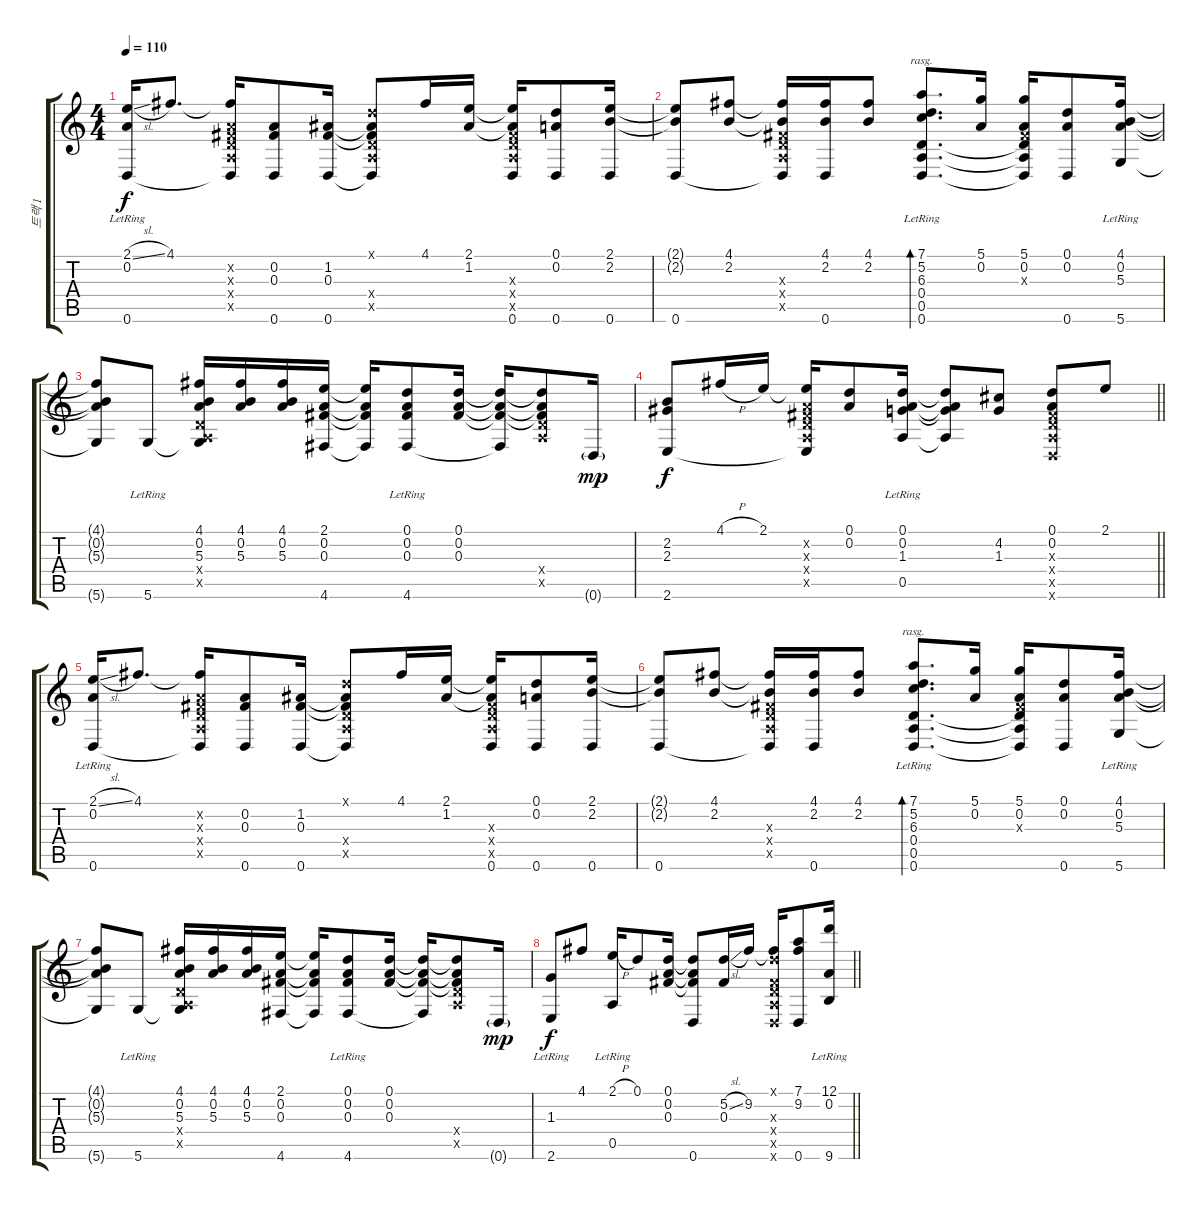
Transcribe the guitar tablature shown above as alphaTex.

\track ("트랙 1" "트랙 1") {instrument acousticguitarsteel}
\staff {score tabs}
\tuning (D4 A3 Gb3 D3 A2 D2) {hide}
\ts (4 4)
\tempo 110
\clef g2
\ks c
(2.1{sl} 0.2 0.6{lr}).16{dy f} 4.1.8{d} (4.1{t} 0.2{x} 0.3{x} 0.4{x} 0.5{x} 0.6{t}).16 (0.2 0.3 0.6).8 (1.2 0.3 0.6).16 (0.1{x} 1.2{t} 0.3{t} 0.4{x} 0.5{x} 0.6{t}).8 4.1.16 (2.1 1.2).16 (2.1{t} 1.2{t} 0.3{x} 0.4{x} 0.5{x} 0.6).16 (0.1 0.2 0.6).8 (2.1 2.2 0.6).16 |
(2.1{t} 2.2{t} 0.6).8 (4.1 2.2).8 (4.1{t} 2.2{t} 0.3{x} 0.4{x} 0.5{x} 0.6{t}).16 (4.1 2.2 0.6).16 (4.1 2.2).8 (7.1 5.2 6.3 0.4 0.5 0.6{lr}).8{d bd 240 rasg ii} (5.1 0.2).16 (5.1 0.2 0.3{x} 0.4{t} 0.5{t} 0.6{t}).16 (0.1 0.2 0.6).8 (4.1 0.2 5.3 5.6{lr}).16 |
(4.1{t} 0.2{t} 5.3{t} 5.6{t}).8 5.6{lr}.8 (4.1 0.2 5.3 0.4{x} 0.5{x} 5.6{t}).16 (4.1 0.2 5.3).16 (4.1 0.2 5.3).16 (2.1 0.2 0.3 4.6).16 (2.1{t} 0.2{t} 0.3{t} 4.6{t}).16 (0.1 0.2 0.3 4.6{lr}).8 (0.1 0.2 0.3).16 (0.1{t} 0.2{t} 0.3{t} 4.6{t}).16 (0.1{t} 0.2{t} 0.3{t} 0.4{x} 0.5{x}).8 0.6{g}.16{dy mp} |
\barLineRight lightlight
(2.2 2.3 2.6).8{dy f} 4.1{h}.16 2.1.16 (2.1{t} 0.2{x} 0.3{x} 0.4{x} 0.5{x} 2.6{t}).16 (0.1 0.2).8 (0.1 0.2 1.3 0.5{lr}).16 (0.1{t} 0.2{t} 1.3{t} 0.5{t}).8 (4.2 1.3).8 (0.1 0.2 0.3{x} 0.4{x} 0.5{x} 0.6{x}).8 2.1.8 |
(2.1{sl} 0.2 0.6{lr}).16 4.1.8{d} (4.1{t} 0.2{x} 0.3{x} 0.4{x} 0.5{x} 0.6{t}).16 (0.2 0.3 0.6).8 (1.2 0.3 0.6).16 (0.1{x} 1.2{t} 0.3{t} 0.4{x} 0.5{x} 0.6{t}).8 4.1.16 (2.1 1.2).16 (2.1{t} 1.2{t} 0.3{x} 0.4{x} 0.5{x} 0.6).16 (0.1 0.2 0.6).8 (2.1 2.2 0.6).16 |
(2.1{t} 2.2{t} 0.6).8 (4.1 2.2).8 (4.1{t} 2.2{t} 0.3{x} 0.4{x} 0.5{x} 0.6{t}).16 (4.1 2.2 0.6).16 (4.1 2.2).8 (7.1 5.2 6.3 0.4 0.5 0.6{lr}).8{d bd 240 rasg ii} (5.1 0.2).16 (5.1 0.2 0.3{x} 0.4{t} 0.5{t} 0.6{t}).16 (0.1 0.2 0.6).8 (4.1 0.2 5.3 5.6{lr}).16 |
(4.1{t} 0.2{t} 5.3{t} 5.6{t}).8 5.6{lr}.8 (4.1 0.2 5.3 0.4{x} 0.5{x} 5.6{t}).16 (4.1 0.2 5.3).16 (4.1 0.2 5.3).16 (2.1 0.2 0.3 4.6).16 (2.1{t} 0.2{t} 0.3{t} 4.6{t}).16 (0.1 0.2 0.3 4.6{lr}).8 (0.1 0.2 0.3).16 (0.1{t} 0.2{t} 0.3{t} 4.6{t}).16 (0.1{t} 0.2{t} 0.3{t} 0.4{x} 0.5{x}).8 0.6{g}.16{dy mp} |
\barLineRight lightlight
(1.3 2.6{lr}).8{dy f} 4.1.8 (2.1{h} 0.5{lr}).16 0.1.8 (0.1 0.2 0.3).16 (0.1{t} 0.2{t} 0.3{t} 0.6).8 (5.2{sl} 0.3).16 9.2.16 (0.1{x} 9.2{t} 0.3{x} 0.4{x} 0.5{x} 0.6{x}).16 (7.1 9.2 0.6).8 (12.1{lr} 0.2{lr} 9.6{lr}).16
